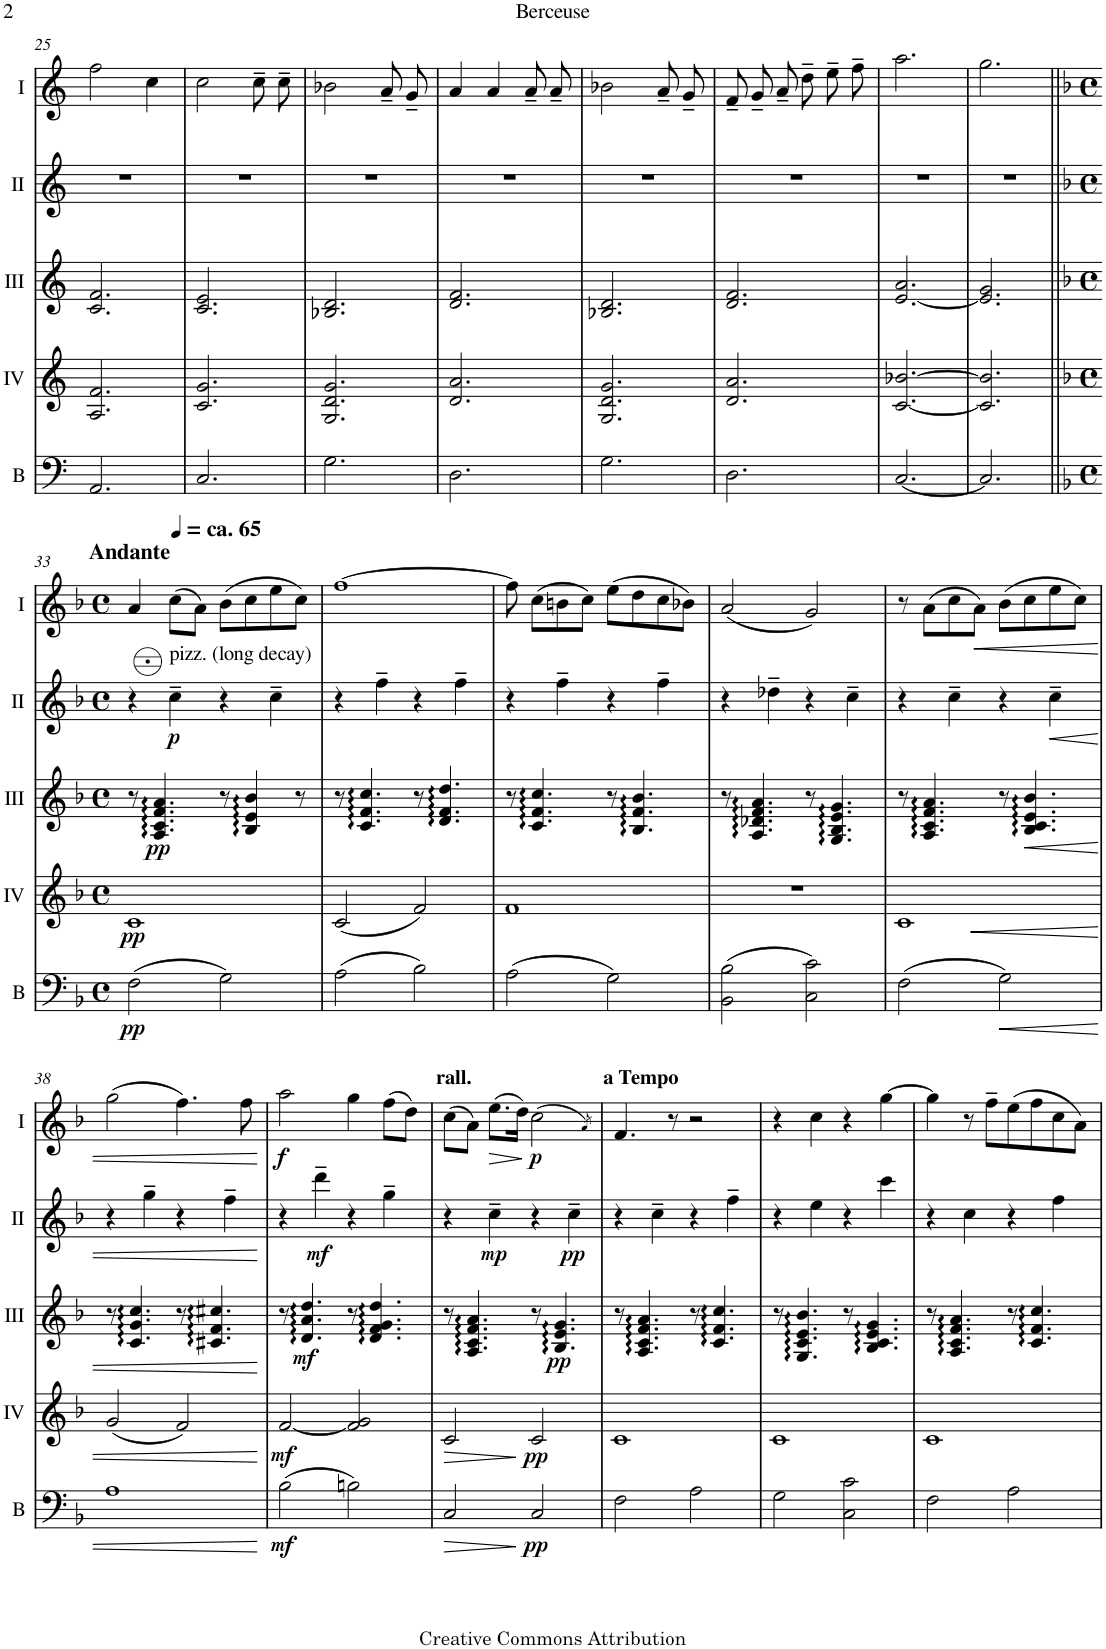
**kern	**dynam	**kern	**dynam	**kern	**dynam	**kern	**dynam	**kern	**dynam
*part5	*part5	*part4	*part4	*part3	*part3	*part2	*part2	*part1	*part1
*staff5	*staff5	*staff4	*staff4	*staff3	*staff3	*staff2	*staff2	*staff1	*staff1
*I"Bass	*	*I"Acc. 4	*	*I"Acc. 3	*	*I"Acc. 2	*	*I"Acc. 1	*
*I'B	*	*	*	*	*	*	*	*	*
!!LO:PB:g=z
*clefF4	*	*clefG2	*	*clefG2	*	*clefG2	*	*clefG2	*
*Trd7c12	*	*Trd7c12	*	*	*	*	*	*Trd7c12	*
*k[]	*	*k[]	*	*k[]	*	*k[]	*	*k[]	*
*M3/4	*	*M3/4	*	*M3/4	*	*M3/4	*	*M3/4	*
=25	=25	=25	=25	=25	=25	=25	=25	=25	=25
2.AA/	.	2.A/ 2.f/	.	2.c/ 2.f/	.	2.r	.	2ff\	.
.	.	.	.	.	.	.	.	4cc\	.
=26	=26	=26	=26	=26	=26	=26	=26	=26	=26
2.C/	.	2.c/ 2.g/	.	2.c/ 2.e/	.	2.r	.	2cc\	.
.	.	.	.	.	.	.	.	8cc~\	.
.	.	.	.	.	.	.	.	8cc~\	.
=27	=27	=27	=27	=27	=27	=27	=27	=27	=27
2.G\	.	2.G/ 2.d/ 2.g/	.	2.B-X/ 2.d/	.	2.r	.	2b-X\	.
.	.	.	.	.	.	.	.	8a~/	.
.	.	.	.	.	.	.	.	8g~/	.
=28	=28	=28	=28	=28	=28	=28	=28	=28	=28
2.D\	.	2.d/ 2.a/	.	2.d/ 2.f/	.	2.r	.	4a/	.
.	.	.	.	.	.	.	.	4a/	.
.	.	.	.	.	.	.	.	8a~/	.
.	.	.	.	.	.	.	.	8a~/	.
=29	=29	=29	=29	=29	=29	=29	=29	=29	=29
2.G\	.	2.G/ 2.d/ 2.g/	.	2.B-X/ 2.d/	.	2.r	.	2b-X\	.
.	.	.	.	.	.	.	.	8a~/	.
.	.	.	.	.	.	.	.	8g~/	.
=30	=30	=30	=30	=30	=30	=30	=30	=30	=30
2.D\	.	2.d/ 2.a/	.	2.d/ 2.f/	.	2.r	.	8f~/	.
.	.	.	.	.	.	.	.	8g~/	.
.	.	.	.	.	.	.	.	8a~/	.
.	.	.	.	.	.	.	.	8dd~\	.
.	.	.	.	.	.	.	.	8ee~\	.
.	.	.	.	.	.	.	.	8ff~\	.
=31	=31	=31	=31	=31	=31	=31	=31	=31	=31
[2.C/	.	[2.c/ [2.b-X/	.	[2.e/ 2.a/	.	2.r	.	2.aa\	.
=32	=32	=32	=32	=32	=32	=32	=32	=32	=32
2.C/]	.	2.c/] 2.b-/]	.	2.e/] 2.g/	.	2.r	.	2.gg\	.
!!LO:LB:g=z
=33||	=33||	=33||	=33||	=33||	=33||	=33||	=33||	=33||	=33||
*k[b-]	*	*k[b-]	*	*k[b-]	*	*k[b-]	*	*k[b-]	*
*M4/4	*	*M4/4	*	*M4/4	*	*M4/4	*	*M4/4	*
*met(c)	*	*met(c)	*	*met(c)	*	*met(c)	*	*met(c)	*
!	!	!	!	!	!	!	!	!LO:TX:a:B:t=Andante	!
!	!	!	!	!	!	!	!	!LO:TX:a:B:t=ca. 65	!
!	!LO:DY:b	!	!LO:DY:b	!	!	!	!	!	!
(>2F\	pp	1c	pp	8r	.	4r	.	4a/	.
!	!	!	!	!	!LO:DY:b	!	!	!	!
.	.	.	.	4.A/ 4.c/ 4.f/ 4.a/	pp	.	.	.	.
!	!	!	!	!	!	!LO:TX:a:t=pizz. (long decay)	!	!	!
!	!	!	!	!	!	!	!LO:DY:b	!	!
.	.	.	.	.	.	4cc~\	p	(8cc\L	.
.	.	.	.	.	.	.	.	8a\J)	.
2G\)	.	.	.	8r	.	4r	.	(8b-\L	.
.	.	.	.	4B-/ 4e/ 4b-/	.	.	.	8cc\	.
.	.	.	.	.	.	4cc~\	.	8ee\	.
.	.	.	.	8r	.	.	.	8cc\J)	.
=34	=34	=34	=34	=34	=34	=34	=34	=34	=34
(>2A\	.	(2c/	.	8r	.	4r	.	[1ff	.
.	.	.	.	4.c/ 4.f/ 4.cc/	.	.	.	.	.
.	.	.	.	.	.	4ff~\	.	.	.
2B-\)	.	2f/)	.	8r	.	4r	.	.	.
.	.	.	.	4.d/ 4.f/ 4.dd/	.	.	.	.	.
.	.	.	.	.	.	4ff~\	.	.	.
=35	=35	=35	=35	=35	=35	=35	=35	=35	=35
(>2A\	.	1f	.	8r	.	4r	.	8ff\]	.
.	.	.	.	4.c/ 4.f/ 4.cc/	.	.	.	(8cc\L	.
.	.	.	.	.	.	4ff~\	.	8bn\	.
.	.	.	.	.	.	.	.	8cc\J)	.
2G\)	.	.	.	8r	.	4r	.	(8ee\L	.
.	.	.	.	4.B-/ 4.f/ 4.b-/	.	.	.	8dd\	.
.	.	.	.	.	.	4ff~\	.	8cc\	.
.	.	.	.	.	.	.	.	8b-X\J)	.
=36	=36	=36	=36	=36	=36	=36	=36	=36	=36
(>2BB-\ 2B-\	.	1r	.	8r	.	4r	.	(2a/	.
.	.	.	.	4.A/ 4.d-X/ 4.f/ 4.a/	.	.	.	.	.
.	.	.	.	.	.	4dd-X~\	.	.	.
2C\ 2c\)	.	.	.	8r	.	4r	.	2g/)	.
.	.	.	.	4.G/ 4.B-/ 4.e/ 4.g/	.	.	.	.	.
.	.	.	.	.	.	4cc~\	.	.	.
=37	=37	=37	=37	=37	=37	=37	=37	=37	=37
!	!	!	!LO:HP:b	!	!	!	!	!	!
(>2F\	.	1c	<	8r	.	4r	.	8r	.
.	.	.	.	4.A/ 4.c/ 4.f/ 4.a/	.	.	.	(8a\L	.
.	.	.	.	.	.	4cc~\	.	8cc\	.
!	!	!	!	!	!	!	!	!	!LO:HP:b
.	.	.	.	.	.	.	.	8a\J)	<
!	!LO:HP:b	!	!	!	!	!	!	!	!
2G\)	<	.	.	8r	.	4r	.	(8b-\L	.
!	!	!	!	!	!LO:HP:b	!	!	!	!
.	.	.	.	4.B-/ 4.c/ 4.e/ 4.b-/	<	.	.	8cc\	.
!	!	!	!	!	!	!	!LO:HP:b	!	!
.	.	.	.	.	.	4cc~\	<	8ee\	.
.	.	.	.	.	.	.	.	8cc\J)	.
!!LO:LB:g=z
=38	=38	=38	=38	=38	=38	=38	=38	=38	=38
1A	.	(2g/	.	8r	.	4r	.	(2gg\	.
.	.	.	.	4.c/ 4.g/ 4.cc/	.	.	.	.	.
.	.	.	.	.	.	4gg~\	.	.	.
.	.	2f/)	.	8r	.	4r	.	4.ff\)	.
.	.	.	.	4.c#X/ 4.f/ 4.cc#X/	.	.	.	.	.
.	.	.	.	.	.	4ff~\	.	.	.
.	.	.	.	.	.	.	.	8ff\	.
.	[	.	[	.	[	.	[	.	[
=39	=39	=39	=39	=39	=39	=39	=39	=39	=39
!	!LO:DY:b	!	!LO:DY:b	!	!	!	!	!	!LO:DY:b
(>2B-\	mf	[2f/	mf	8r	.	4r	.	2aa\	f
!	!	!	!	!	!LO:DY:b	!	!	!	!
.	.	.	.	4.d/ 4.a/ 4.dd/	mf	.	.	.	.
!	!	!	!	!	!	!	!LO:DY:b	!	!
.	.	.	.	.	.	4ddd~\	mf	.	.
2Bn\)	.	2f/] 2g/	.	8r	.	4r	.	4gg\	.
.	.	.	.	4.d/ 4.f/ 4.g/ 4.dd/	.	.	.	.	.
.	.	.	.	.	.	4gg~\	.	(8ff\L	.
.	.	.	.	.	.	.	.	8dd\J)	.
=40	=40	=40	=40	=40	=40	=40	=40	=40	=40
!	!	!	!	!	!	!	!	!LO:TX:a:B:t=rall.	!
!	!LO:HP:b	!	!LO:HP:b	!	!	!	!	!	!
2C/	>	2c/	>	8r	.	4r	.	(8cc\L	.
.	.	.	.	4.A/ 4.c/ 4.f/ 4.a/	.	.	.	8a\J)	.
!	!	!	!	!	!	!	!LO:DY:b	!	!LO:HP:b
.	.	.	.	.	.	4cc~\	mp	(8.ee\L	>
.	.	.	.	.	.	.	.	16dd\Jk)	.
!	!LO:DY:n=1:b	!	!LO:DY:n=1:b	!	!	!	!	!	!LO:DY:n=1:b
2C/	] pp	2c/	] pp	8r	.	4r	.	(2cc\	] p
!	!	!	!	!	!LO:DY:b	!	!	!	!
.	.	.	.	4.B-/ 4.e/ 4.g/	pp	.	.	.	.
!	!	!	!	!	!	!	!LO:DY:b	!	!
.	.	.	.	.	.	4cc~\	pp	.	.
.	.	.	.	.	.	.	.	qf)	.
=41	=41	=41	=41	=41	=41	=41	=41	=41	=41
!	!	!	!	!	!	!	!	!LO:TX:a:B:t=a Tempo	!
2F\	.	1c	.	8r	.	4r	.	4.f/	.
.	.	.	.	4.A/ 4.c/ 4.f/ 4.a/	.	.	.	.	.
.	.	.	.	.	.	4cc~\	.	.	.
.	.	.	.	.	.	.	.	8r	.
2A\	.	.	.	8r	.	4r	.	2r	.
.	.	.	.	4.c/ 4.f/ 4.cc/	.	.	.	.	.
.	.	.	.	.	.	4ff~\	.	.	.
=42	=42	=42	=42	=42	=42	=42	=42	=42	=42
2G\	.	1c	.	8r	.	4r	.	4r	.
.	.	.	.	4.G/ 4.c/ 4.e/ 4.b-/	.	.	.	.	.
.	.	.	.	.	.	4ee\	.	4cc\	.
2C\ 2c\	.	.	.	8r	.	4r	.	4r	.
.	.	.	.	4.B-/ 4.c/ 4.e/ 4.g/	.	.	.	.	.
.	.	.	.	.	.	4ccc\	.	[4gg\	.
=43	=43	=43	=43	=43	=43	=43	=43	=43	=43
2F\	.	1c	.	8r	.	4r	.	4gg\]	.
.	.	.	.	4.A/ 4.c/ 4.f/ 4.a/	.	.	.	.	.
.	.	.	.	.	.	4cc\	.	8r	.
.	.	.	.	.	.	.	.	8ff~\L	.
2A\	.	.	.	8r	.	4r	.	(8ee\	.
.	.	.	.	4.c/ 4.f/ 4.cc/	.	.	.	8ff\	.
.	.	.	.	.	.	4ff\	.	8cc\	.
.	.	.	.	.	.	.	.	8a\J)	.
=	=	=	=	=	=	=	=	=	=
*-	*-	*-	*-	*-	*-	*-	*-	*-	*-
